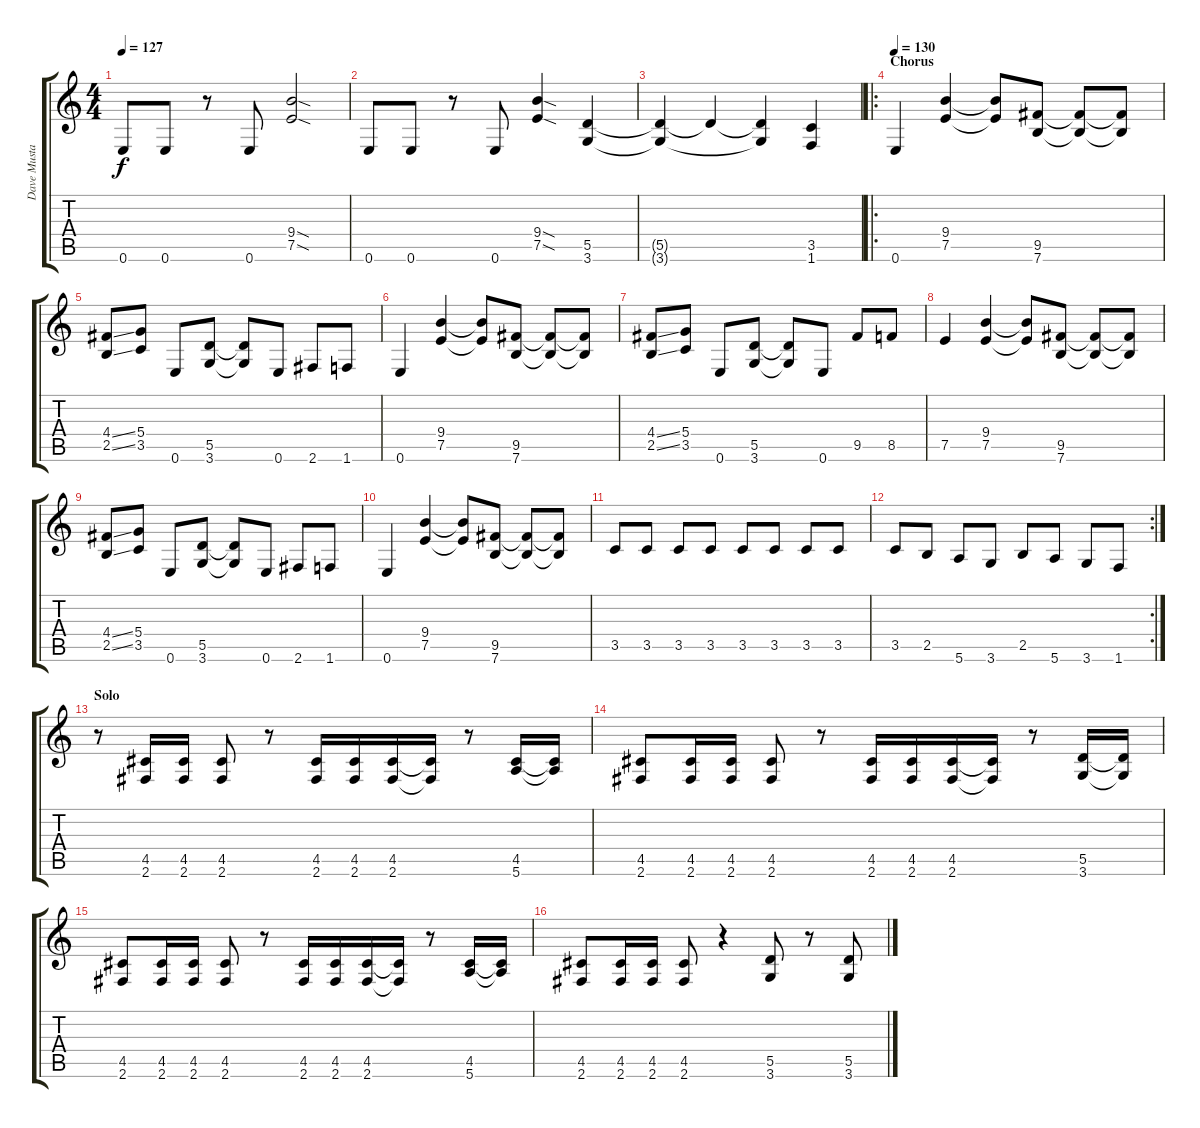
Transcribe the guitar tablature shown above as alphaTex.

\track ("Dave Mustaine (Rythm)" "Dave Musta") {instrument distortionguitar}
\staff {score tabs}
\tuning (E4 B3 G3 D3 A2 E2) {hide}
\ts (4 4)
\tempo 127
\clef g2
\ks c
0.6.8{dy f} 0.6.8 r.8 0.6.8 (9.4{sod} 7.5{sod}).2 |
0.6.8 0.6.8 r.8 0.6.8 (9.4{sod} 7.5{sod}).4 (5.5 3.6).4 |
(5.5{t} 3.6{t}).4 5.5{t}.4 (5.5{t} 3.6{t}).4 (3.5 1.6).4 |
\ro
\section ("" "Chorus")
\tempo 130
0.6.4 (9.4 7.5).4 (9.4{t} 7.5{t}).8 (9.5 7.6).8 (9.5{t} 7.6{t}).8 (9.5{t} 7.6{t}).8 |
(4.4{ss} 2.5{ss}).8 (5.4 3.5).8 0.6.8 (5.5 3.6).8 (5.5{t} 3.6{t}).8 0.6.8 2.6.8 1.6.8 |
0.6.4 (9.4 7.5).4 (9.4{t} 7.5{t}).8 (9.5 7.6).8 (9.5{t} 7.6{t}).8 (9.5{t} 7.6{t}).8 |
(4.4{ss} 2.5{ss}).8 (5.4 3.5).8 0.6.8 (5.5 3.6).8 (5.5{t} 3.6{t}).8 0.6.8 9.5.8 8.5.8 |
7.5.4 (9.4 7.5).4 (9.4{t} 7.5{t}).8 (9.5 7.6).8 (9.5{t} 7.6{t}).8 (9.5{t} 7.6{t}).8 |
(4.4{ss} 2.5{ss}).8 (5.4 3.5).8 0.6.8 (5.5 3.6).8 (5.5{t} 3.6{t}).8 0.6.8 2.6.8 1.6.8 |
0.6.4 (9.4 7.5).4 (9.4{t} 7.5{t}).8 (9.5 7.6).8 (9.5{t} 7.6{t}).8 (9.5{t} 7.6{t}).8 |
3.5.8 3.5.8 3.5.8 3.5.8 3.5.8 3.5.8 3.5.8 3.5.8 |
\rc 2
3.5.8 2.5.8 5.6.8 3.6.8 2.5.8 5.6.8 3.6.8 1.6.8 |
\section ("" "Solo")
r.8 (4.5 2.6).16 (4.5 2.6).16 (4.5 2.6).8 r.8 (4.5 2.6).16 (4.5 2.6).16 (4.5 2.6).16 (4.5{t} 2.6{t}).16 r.8 (4.5 5.6).16 (4.5{t} 5.6{t}).16 |
(4.5 2.6).8 (4.5 2.6).16 (4.5 2.6).16 (4.5 2.6).8 r.8 (4.5 2.6).16 (4.5 2.6).16 (4.5 2.6).16 (4.5{t} 2.6{t}).16 r.8 (5.5 3.6).16 (5.5{t} 3.6{t}).16 |
(4.5 2.6).8 (4.5 2.6).16 (4.5 2.6).16 (4.5 2.6).8 r.8 (4.5 2.6).16 (4.5 2.6).16 (4.5 2.6).16 (4.5{t} 2.6{t}).16 r.8 (4.5 5.6).16 (4.5{t} 5.6{t}).16 |
(4.5 2.6).8 (4.5 2.6).16 (4.5 2.6).16 (4.5 2.6).8 r.4 (5.5 3.6).8 r.8 (5.5 3.6).8
